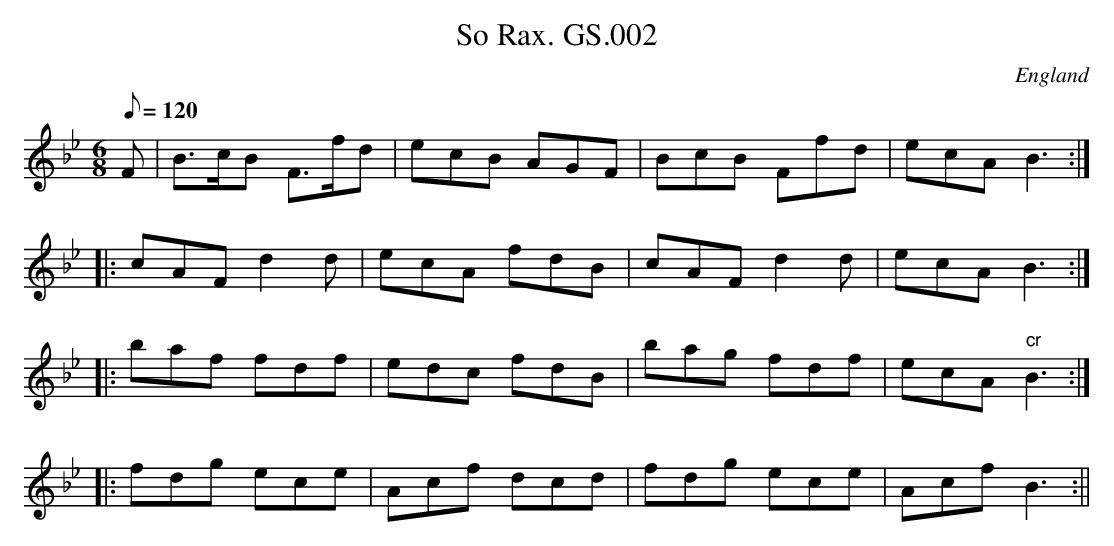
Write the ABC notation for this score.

X:1
T:So Rax. GS.002
M:6/8
L:1/8
Q:120
O:England
K:Bb
F | B>cB F>fd | ecB AGF | BcB Ffd | ecA B3 :|!
|: cAF d2d |ecA fdB | cAF d2d | ecA B3 :|!
|:baf fdf | edc fdB | bag fdf | ecA "cr"B3 :|!
|: fdg ece | Acf dcd | fdg ece | Acf B3 :||
